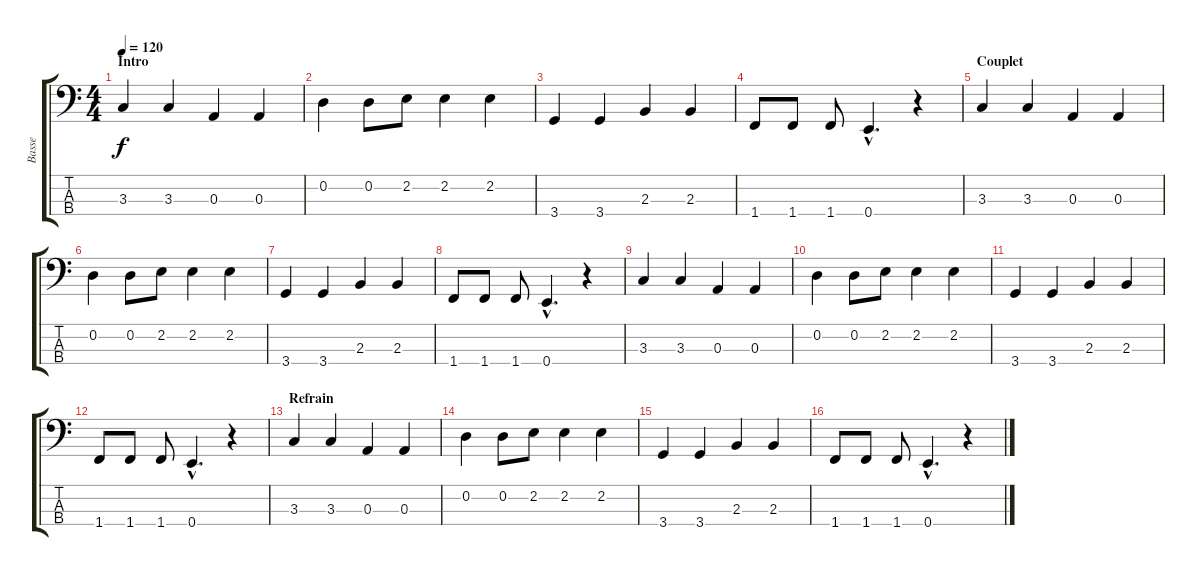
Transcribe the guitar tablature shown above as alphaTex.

\track ("Basse" "Basse") {instrument acousticguitarsteel}
\staff {score tabs}
\tuning (G2 D2 A1 E1) {hide}
\ts (4 4)
\section ("" "Intro")
\tempo 120
\clef f4
\ks c
3.3.4{dy f instrument acousticguitarsteel} 3.3.4 0.3.4 0.3.4 |
0.2.4 0.2.8 2.2.8 2.2.4 2.2.4 |
3.4.4 3.4.4 2.3.4 2.3.4 |
1.4.8 1.4.8 1.4.8 0.4{hac}.4{d} r.4 |
\section ("" "Couplet")
3.3.4 3.3.4 0.3.4 0.3.4 |
0.2.4 0.2.8 2.2.8 2.2.4 2.2.4 |
3.4.4 3.4.4 2.3.4 2.3.4 |
1.4.8 1.4.8 1.4.8 0.4{hac}.4{d} r.4 |
3.3.4 3.3.4 0.3.4 0.3.4 |
0.2.4 0.2.8 2.2.8 2.2.4 2.2.4 |
3.4.4 3.4.4 2.3.4 2.3.4 |
1.4.8 1.4.8 1.4.8 0.4{hac}.4{d} r.4 |
\section ("" "Refrain")
3.3.4 3.3.4 0.3.4 0.3.4 |
0.2.4 0.2.8 2.2.8 2.2.4 2.2.4 |
3.4.4 3.4.4 2.3.4 2.3.4 |
1.4.8 1.4.8 1.4.8 0.4{hac}.4{d} r.4
